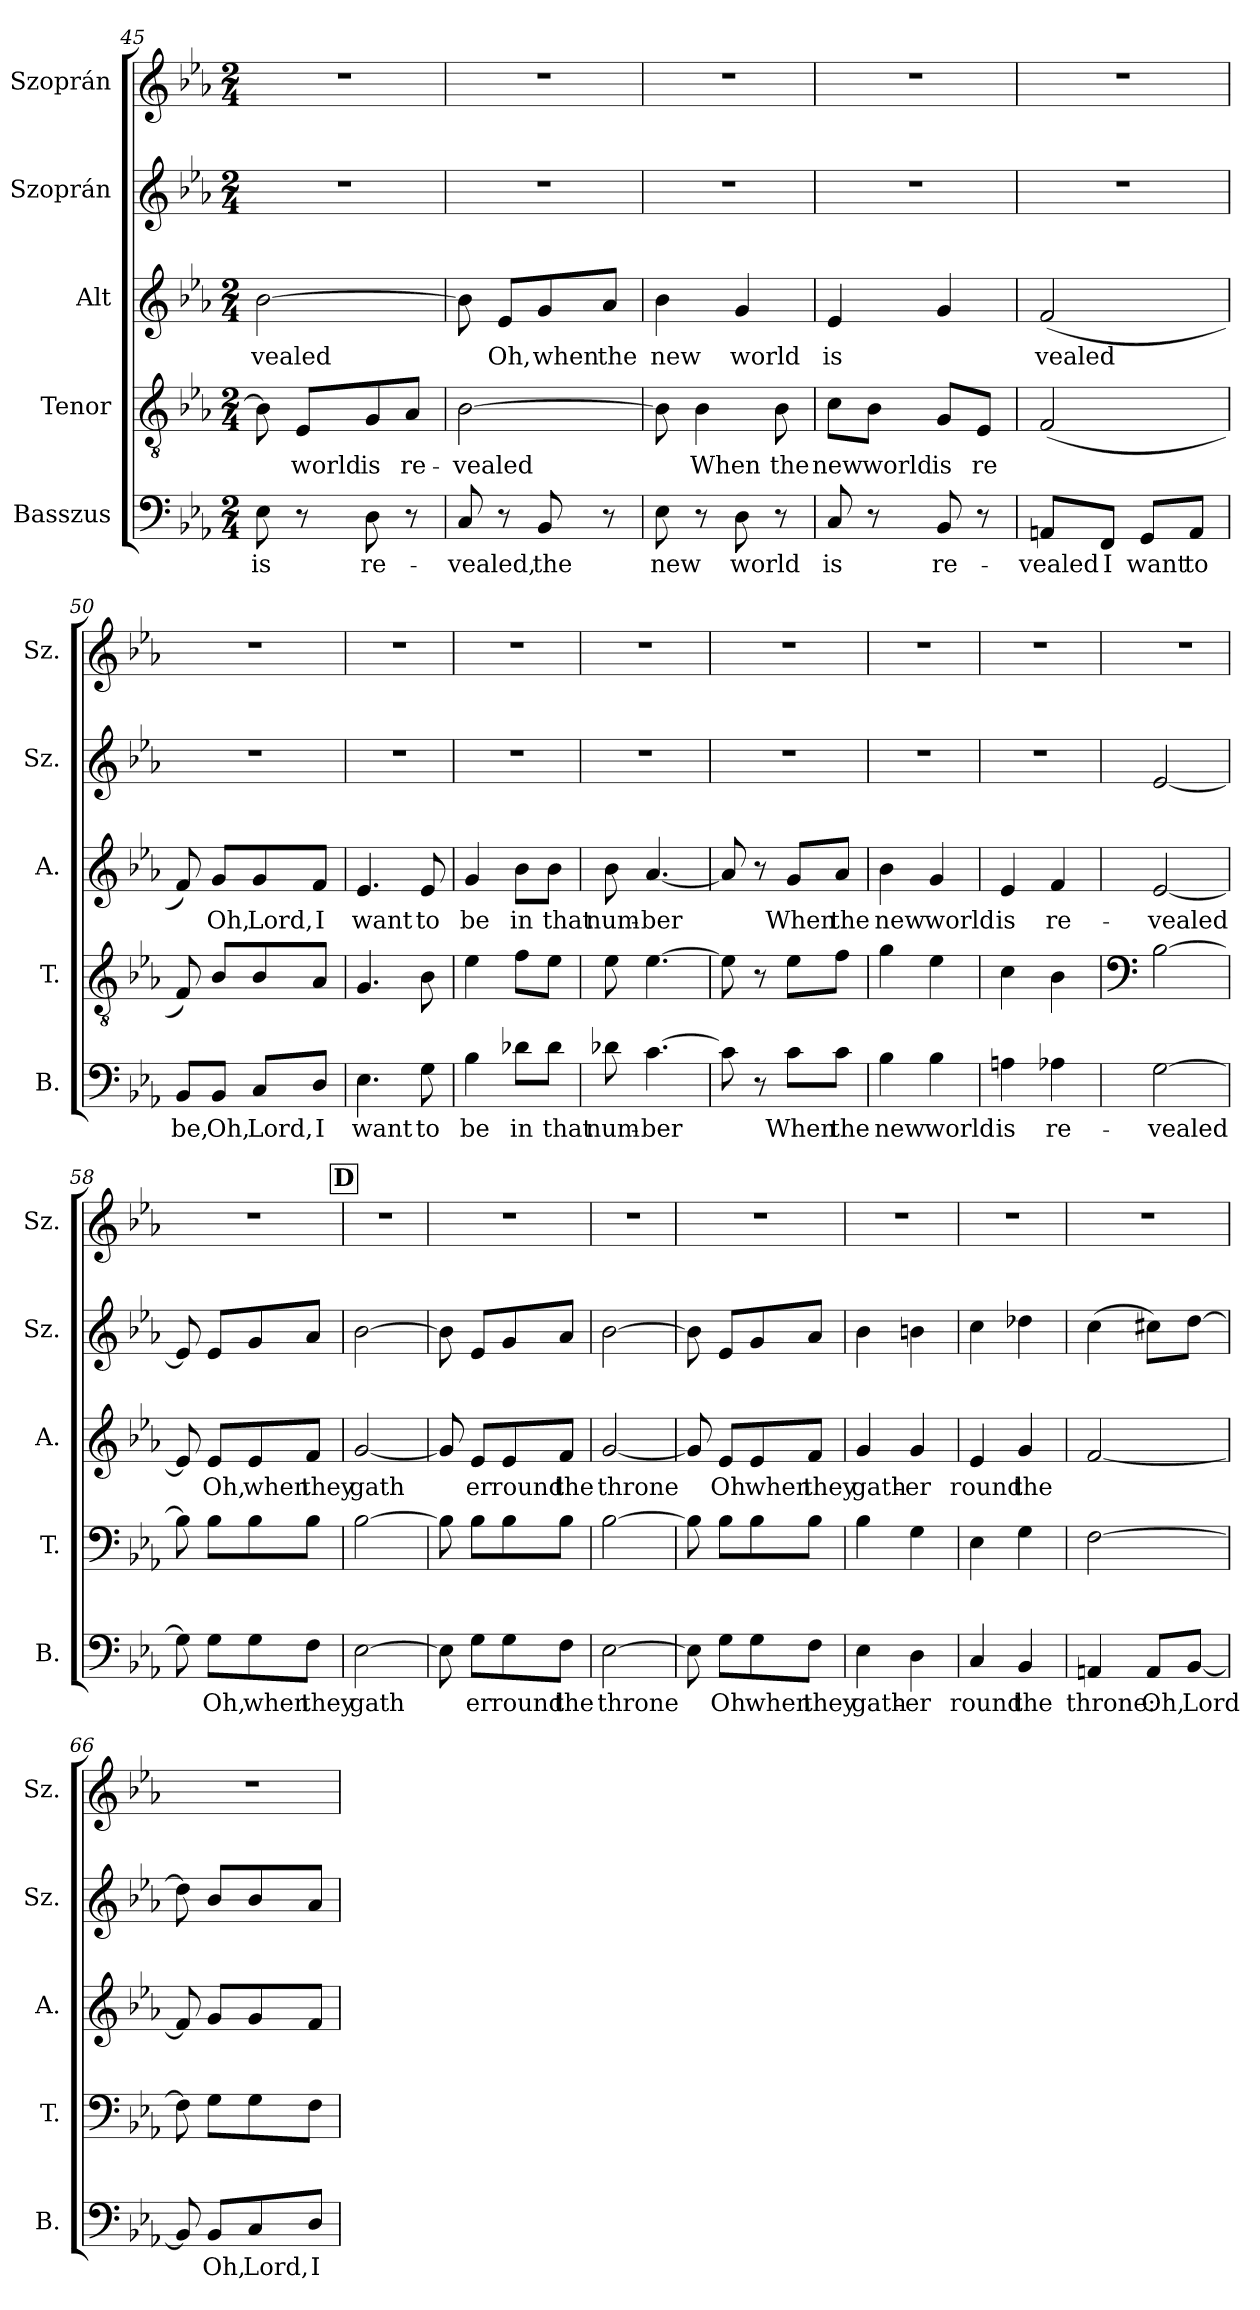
**kern	**text	**kern	**text	**kern	**text	**kern	**kern
*part5	*part5	*part4	*part4	*part3	*part3	*part2	*part1
*staff5	*staff5	*staff4	*staff4	*staff3	*staff3	*staff2	*staff1
*I"Basszus	*	*I"Tenor	*	*I"Alt	*	*I"Szoprán	*I"Szoprán
*I'B.	*	*I'T.	*	*I'A.	*	*I'Sz.	*I'Sz.
*clefF4	*	*clefGv2	*	*clefG2	*	*clefG2	*clefG2
*k[b-e-a-]	*	*k[b-e-a-]	*	*k[b-e-a-]	*	*k[b-e-a-]	*k[b-e-a-]
*M2/4	*	*M2/4	*	*M2/4	*	*M2/4	*M2/4
=45	=45	=45	=45	=45	=45	=45	=45
!	!LO:LY:b	!	!	!	!LO:LY:b	!	!
8E-\	is	8B-\]	.	[2b-\	-vealed	2r	2r
!	!	!	!LO:LY:b	!	!	!	!
8r	.	8E-/L	world	.	.	.	.
!	!LO:LY:b	!	!LO:LY:b	!	!	!	!
8D\	re-	8G/	is	.	.	.	.
!	!	!	!LO:LY:b	!	!	!	!
8r	.	8A-/J	re-	.	.	.	.
=46	=46	=46	=46	=46	=46	=46	=46
!	!LO:LY:b	!	!LO:LY:b	!	!	!	!
8C/	-vealed,	[2B-\	-vealed	8b-\]	.	2r	2r
!	!	!	!	!	!LO:LY:b	!	!
8r	.	.	.	8e-/L	Oh,	.	.
!	!LO:LY:b	!	!	!	!LO:LY:b	!	!
8BB-/	the	.	.	8g/	when	.	.
!	!	!	!	!	!LO:LY:b	!	!
8r	.	.	.	8a-/J	the	.	.
=47	=47	=47	=47	=47	=47	=47	=47
!	!LO:LY:b	!	!	!	!LO:LY:b	!	!
8E-\	new	8B-\]	.	4b-\	new	2r	2r
!	!	!	!LO:LY:b	!	!	!	!
8r	.	4B-\	When	.	.	.	.
!	!LO:LY:b	!	!	!	!LO:LY:b	!	!
8D\	world	.	.	4g/	world	.	.
!	!	!	!LO:LY:b	!	!	!	!
8r	.	8B-\	the	.	.	.	.
=48	=48	=48	=48	=48	=48	=48	=48
!	!LO:LY:b	!	!LO:LY:b	!	!LO:LY:b	!	!
8C/	is	8c\L	new	4e-/	is	2r	2r
!	!	!	!LO:LY:b	!	!	!	!
8r	.	8B-\J	world	.	.	.	.
!	!LO:LY:b	!	!LO:LY:b	!	!	!	!
8BB-/	re-	8G/L	is	4g/	.	.	.
!	!	!	!LO:LY:b	!	!	!	!
8r	.	8E-/J	re	.	.	.	.
!!LO:PB:g=z
=49	=49	=49	=49	=49	=49	=49	=49
!	!LO:LY:b	!	!	!	!LO:LY:b	!	!
8AAn/L	-vealed	(<2F/	.	(>2f/	vealed	2r	2r
!	!LO:LY:b	!	!	!	!	!	!
8FF/J	I	.	.	.	.	.	.
!	!LO:LY:b	!	!	!	!	!	!
8GG/L	want	.	.	.	.	.	.
!	!LO:LY:b	!	!	!	!	!	!
8AA/J	to	.	.	.	.	.	.
=50	=50	=50	=50	=50	=50	=50	=50
!	!LO:LY:b	!	!	!	!	!	!
8BB-/L	be,	8F/)	.	8f/)	.	2r	2r
!	!LO:LY:b	!	!	!	!LO:LY:b	!	!
8BB-/J	Oh,	8B-/L	.	8g/L	Oh,	.	.
!	!LO:LY:b	!	!	!	!LO:LY:b	!	!
8C/L	Lord,	8B-/	.	8g/	Lord,	.	.
!	!LO:LY:b	!	!	!	!LO:LY:b	!	!
8D/J	I	8A-/J	.	8f/J	I	.	.
=51	=51	=51	=51	=51	=51	=51	=51
!	!LO:LY:b	!	!	!	!LO:LY:b	!	!
4.E-\	want	4.G/	.	4.e-/	want	2r	2r
!	!LO:LY:b	!	!	!	!LO:LY:b	!	!
8G\	to	8B-\	.	8e-/	to	.	.
=52	=52	=52	=52	=52	=52	=52	=52
!	!LO:LY:b	!	!	!	!LO:LY:b	!	!
4B-\	be	4e-\	.	4g/	be	2r	2r
!	!LO:LY:b	!	!	!	!LO:LY:b	!	!
8d-X\L	in	8f\L	.	8b-\L	in	.	.
!	!LO:LY:b	!	!	!	!LO:LY:b	!	!
8d-\J	that	8e-\J	.	8b-\J	that	.	.
=53	=53	=53	=53	=53	=53	=53	=53
!	!LO:LY:b	!	!	!	!LO:LY:b	!	!
8d-X\	num-	8e-\	.	8b-\	num-	2r	2r
!	!LO:LY:b	!	!	!	!LO:LY:b	!	!
[4.c\	-ber	[4.e-\	.	[4.a-/	-ber	.	.
=54	=54	=54	=54	=54	=54	=54	=54
8c\]	.	8e-\]	.	8a-/]	.	2r	2r
8r	.	8r	.	8r	.	.	.
!	!LO:LY:b	!	!	!	!LO:LY:b	!	!
8c\L	When	8e-\L	.	8g/L	When	.	.
!	!LO:LY:b	!	!	!	!LO:LY:b	!	!
8c\J	the	8f\J	.	8a-/J	the	.	.
=55	=55	=55	=55	=55	=55	=55	=55
!	!LO:LY:b	!	!	!	!LO:LY:b	!	!
4B-\	new	4g\	.	4b-\	new	2r	2r
!	!LO:LY:b	!	!	!	!LO:LY:b	!	!
4B-\	world	4e-\	.	4g/	world	.	.
=56	=56	=56	=56	=56	=56	=56	=56
!	!LO:LY:b	!	!	!	!LO:LY:b	!	!
4An\	is	4c\	.	4e-/	is	2r	2r
!	!LO:LY:b	!	!	!	!LO:LY:b	!	!
4A-X\	re-	4B-\	.	4f/	re-	.	.
!!LO:LB:g=z
=57	=57	=57	=57	=57	=57	=57	=57
*	*	*clefF4	*	*	*	*	*
!	!LO:LY:b	!	!	!	!LO:LY:b	!	!
[2G\	-vealed	[2B-\	.	[2e-/	-vealed	[2e-/	2r
=58	=58	=58	=58	=58	=58	=58	=58
8G\]	.	8B-\]	.	8e-/]	.	8e-/]	2r
!	!LO:LY:b	!	!	!	!LO:LY:b	!	!
8G\L	Oh,	8B-\L	.	8e-/L	Oh,	8e-/L	.
!	!LO:LY:b	!	!	!	!LO:LY:b	!	!
8G\	when	8B-\	.	8e-/	when	8g/	.
!	!LO:LY:b	!	!	!	!LO:LY:b	!	!
8F\J	they	8B-\J	.	8f/J	they	8a-/J	.
!!LO:REH:place=s1:a:B:fs=14:t=D
=59	=59	=59	=59	=59	=59	=59	=59
!	!LO:LY:b	!	!	!	!LO:LY:b	!	!
[2E-\	gath	[2B-\	.	[2g/	gath	[2b-\	2r
=60	=60	=60	=60	=60	=60	=60	=60
8E-\]	.	8B-\]	.	8g/]	.	8b-\]	2r
!	!LO:LY:b	!	!	!	!LO:LY:b	!	!
8G\L	er	8B-\L	.	8e-/L	er	8e-/L	.
!	!LO:LY:b	!	!	!	!LO:LY:b	!	!
8G\	round	8B-\	.	8e-/	round	8g/	.
!	!LO:LY:b	!	!	!	!LO:LY:b	!	!
8F\J	the	8B-\J	.	8f/J	the	8a-/J	.
=61	=61	=61	=61	=61	=61	=61	=61
!	!LO:LY:b	!	!	!	!LO:LY:b	!	!
[2E-\	throne	[2B-\	.	[2g/	throne	[2b-\	2r
=62	=62	=62	=62	=62	=62	=62	=62
8E-\]	.	8B-\]	.	8g/]	.	8b-\]	2r
!	!LO:LY:b	!	!	!	!LO:LY:b	!	!
8G\L	Oh	8B-\L	.	8e-/L	Oh	8e-/L	.
!	!LO:LY:b	!	!	!	!LO:LY:b	!	!
8G\	when	8B-\	.	8e-/	when	8g/	.
!	!LO:LY:b	!	!	!	!LO:LY:b	!	!
8F\J	they	8B-\J	.	8f/J	they	8a-/J	.
=63	=63	=63	=63	=63	=63	=63	=63
!	!LO:LY:b	!	!	!	!LO:LY:b	!	!
4E-\	gath-	4B-\	.	4g/	gath-	4b-\	2r
!	!LO:LY:b	!	!	!	!LO:LY:b	!	!
4D\	-er	4G\	.	4g/	-er	4bn\	.
=64	=64	=64	=64	=64	=64	=64	=64
!	!LO:LY:b	!	!	!	!LO:LY:b	!	!
4C/	round	4E-\	.	4e-/	round	4cc\	2r
!	!LO:LY:b	!	!	!	!LO:LY:b	!	!
4BB-/	the	4G\	.	4g/	the	4dd-X\	.
!!LO:LB:g=z
=65	=65	=65	=65	=65	=65	=65	=65
!	!LO:LY:b	!	!	!	!	!	!
4AAn/	throne:	[2F\	.	[2f/	.	(>4cc\	2r
!	!LO:LY:b	!	!	!	!	!	!
8AA/L	Oh,	.	.	.	.	8cc#X\L)	.
!	!LO:LY:b	!	!	!	!	!	!
[8BB-/J	Lord	.	.	.	.	[8dd\J	.
=66	=66	=66	=66	=66	=66	=66	=66
8BB-/]	.	8F\]	.	8f/]	.	8dd\]	2r
!	!LO:LY:b	!	!	!	!	!	!
8BB-/L	Oh,	8G\L	.	8g/L	.	8b-/L	.
!	!LO:LY:b	!	!	!	!	!	!
8C/	Lord,	8G\	.	8g/	.	8b-/	.
!	!LO:LY:b	!	!	!	!	!	!
8D/J	I	8F\J	.	8f/J	.	8a-/J	.
=	=	=	=	=	=	=	=
*-	*-	*-	*-	*-	*-	*-	*-
